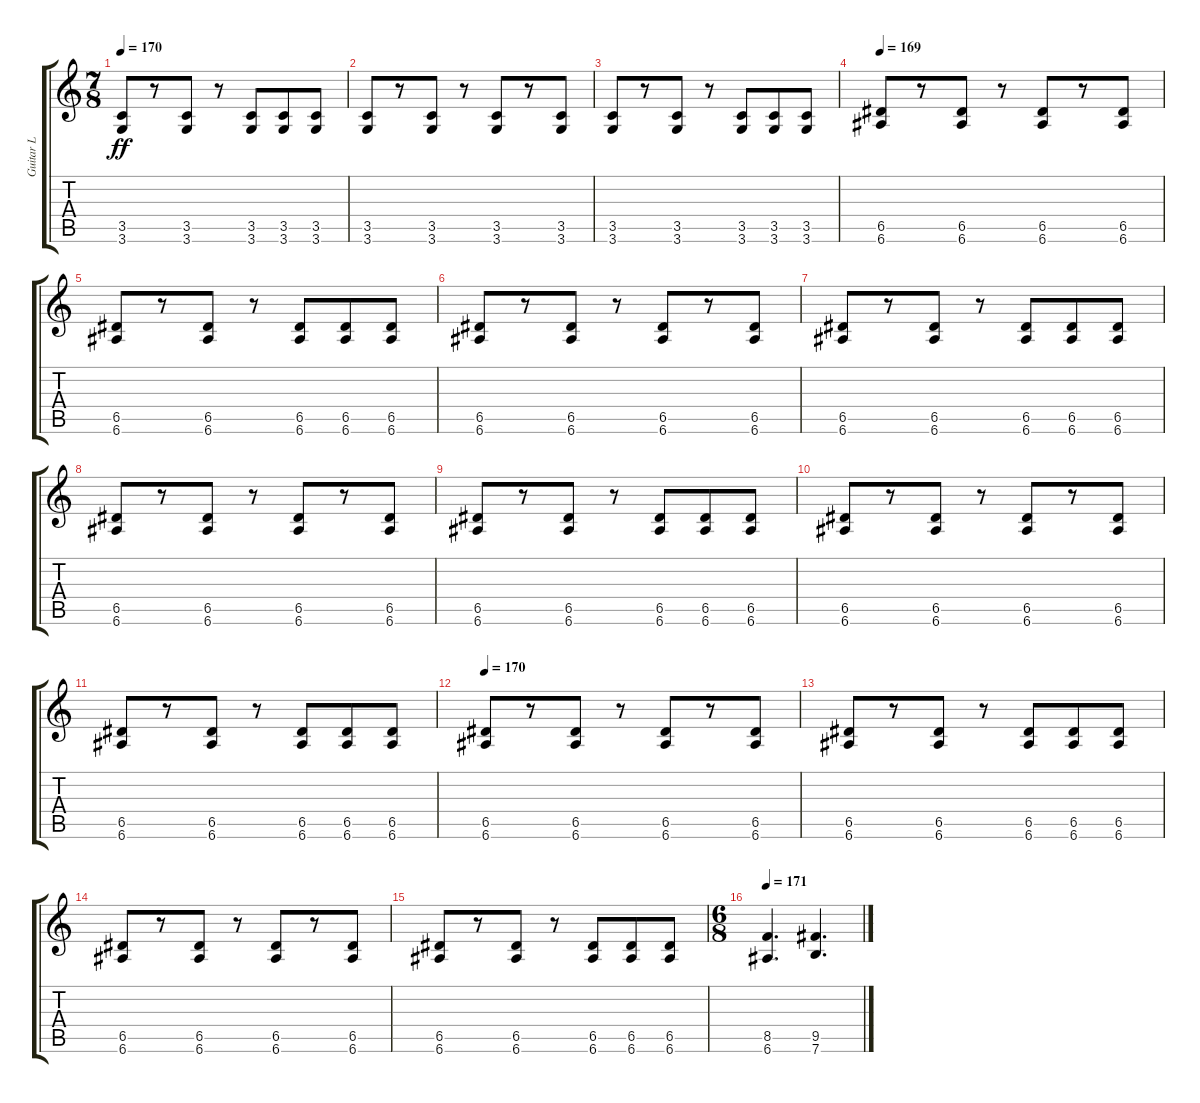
\track ("Guitar L" "Guitar L") {instrument distortionguitar}
\staff {score tabs}
\tuning (E4 B3 G3 D3 A2 E2) {hide}
\ts (7 8)
\tempo 170
\clef g2
\ks c
(3.5 3.6).8{dy ff} r.8 (3.5 3.6).8 r.8 (3.5 3.6).8 (3.5 3.6).8 (3.5 3.6).8 |
(3.5 3.6).8 r.8 (3.5 3.6).8 r.8 (3.5 3.6).8 r.8 (3.5 3.6).8 |
(3.5 3.6).8 r.8 (3.5 3.6).8 r.8 (3.5 3.6).8 (3.5 3.6).8 (3.5 3.6).8 |
\tempo 169
(6.5 6.6).8 r.8 (6.5 6.6).8 r.8 (6.5 6.6).8 r.8 (6.5 6.6).8 |
(6.5 6.6).8 r.8 (6.5 6.6).8 r.8 (6.5 6.6).8 (6.5 6.6).8 (6.5 6.6).8 |
(6.5 6.6).8 r.8 (6.5 6.6).8 r.8 (6.5 6.6).8 r.8 (6.5 6.6).8 |
(6.5 6.6).8 r.8 (6.5 6.6).8 r.8 (6.5 6.6).8 (6.5 6.6).8 (6.5 6.6).8 |
(6.5 6.6).8 r.8 (6.5 6.6).8 r.8 (6.5 6.6).8 r.8 (6.5 6.6).8 |
(6.5 6.6).8 r.8 (6.5 6.6).8 r.8 (6.5 6.6).8 (6.5 6.6).8 (6.5 6.6).8 |
(6.5 6.6).8 r.8 (6.5 6.6).8 r.8 (6.5 6.6).8 r.8 (6.5 6.6).8 |
(6.5 6.6).8 r.8 (6.5 6.6).8 r.8 (6.5 6.6).8 (6.5 6.6).8 (6.5 6.6).8 |
\tempo 170
(6.5 6.6).8 r.8 (6.5 6.6).8 r.8 (6.5 6.6).8 r.8 (6.5 6.6).8 |
(6.5 6.6).8 r.8 (6.5 6.6).8 r.8 (6.5 6.6).8 (6.5 6.6).8 (6.5 6.6).8 |
(6.5 6.6).8 r.8 (6.5 6.6).8 r.8 (6.5 6.6).8 r.8 (6.5 6.6).8 |
(6.5 6.6).8 r.8 (6.5 6.6).8 r.8 (6.5 6.6).8 (6.5 6.6).8 (6.5 6.6).8 |
\ts (6 8)
\tempo 171
(8.5 6.6).4{d} (9.5 7.6).4{d}
